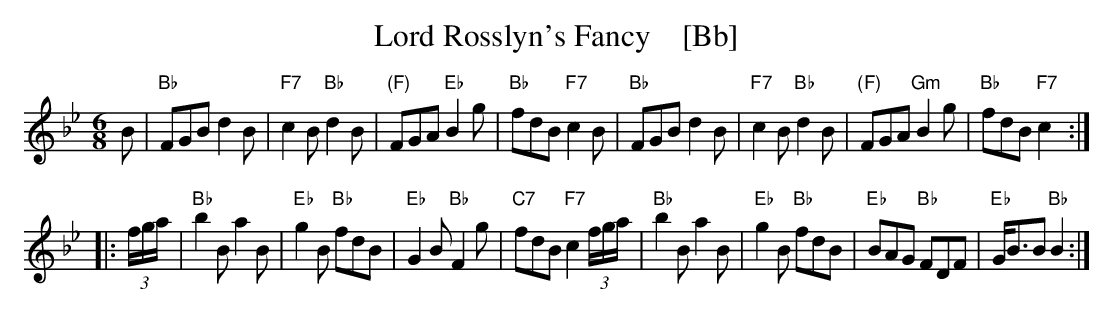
X:1
T: Lord Rosslyn's Fancy    [Bb]
M: 6/8
L: 1/8
K: Bb
B \
| "Bb"FGB d2B | "F7"c2B "Bb"d2B | "(F)"FGA "Eb"B2g | "Bb"fdB "F7"c2B \
| "Bb"FGB d2B | "F7"c2B "Bb"d2B | "(F)"FGA "Gm"B2g | "Bb"fdB "F7"c2 :|
|: (3f/g/a/ \
| "Bb"b2B a2B | "Eb"g2B "Bb"fdB | "Eb"G2B "Bb"F2g | "C7"fdB "F7"c2 (3f/g/a/ \
| "Bb"b2B a2B | "Eb"g2B "Bb"fdB | "Eb"BAG "Bb"FDF | "Eb"G<BB "Bb"B2 :| % [b2D2]
